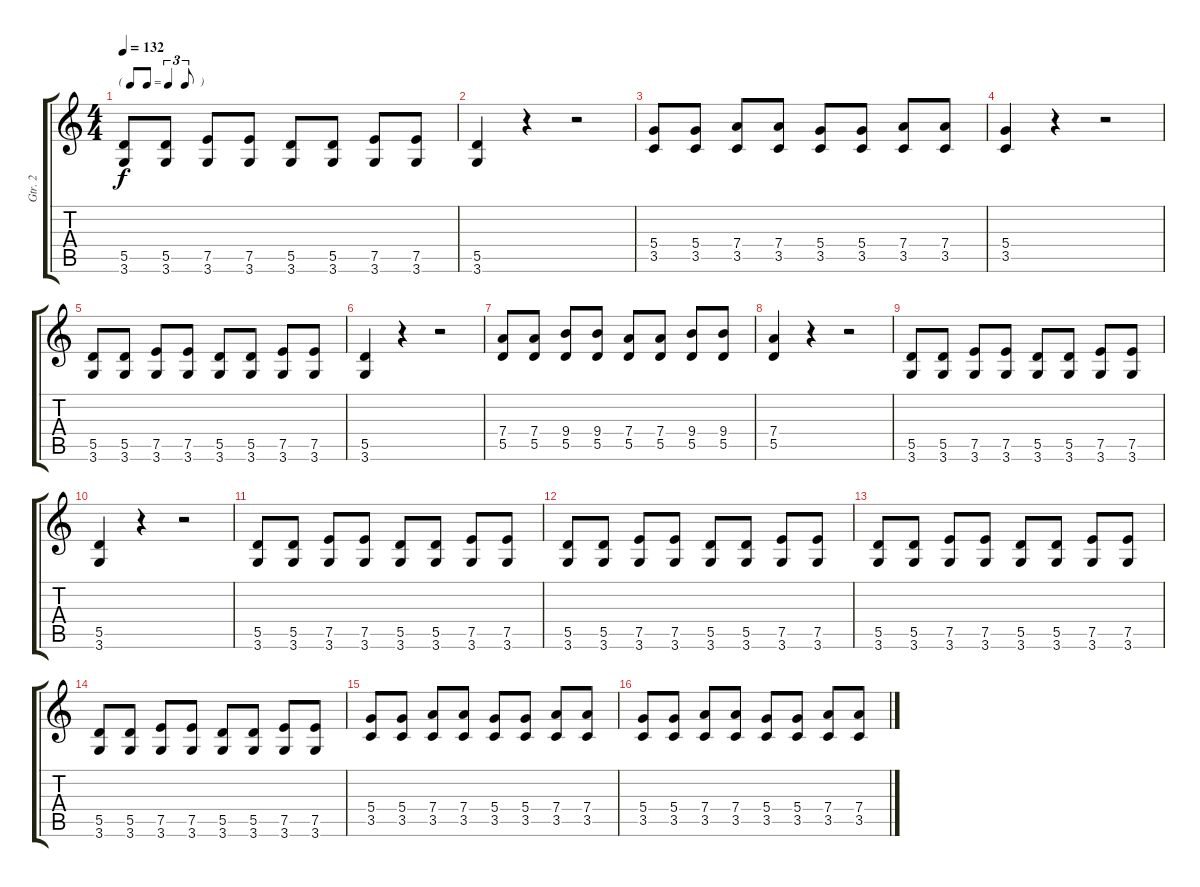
\track ("Gtr. 2" "Gtr. 2") {instrument electricguitarclean}
\staff {score tabs}
\tuning (E4 B3 G3 D3 A2 E2) {hide}
\ts (4 4)
\tf triplet8th
\tempo 132
\clef g2
\ks c
(5.5 3.6).8{dy f} (5.5 3.6).8 (7.5 3.6).8 (7.5 3.6).8 (5.5 3.6).8 (5.5 3.6).8 (7.5 3.6).8 (7.5 3.6).8 |
(5.5 3.6).4 r.4 r.2 |
(5.4 3.5).8 (5.4 3.5).8 (7.4 3.5).8 (7.4 3.5).8 (5.4 3.5).8 (5.4 3.5).8 (7.4 3.5).8 (7.4 3.5).8 |
(5.4 3.5).4 r.4 r.2 |
(5.5 3.6).8 (5.5 3.6).8 (7.5 3.6).8 (7.5 3.6).8 (5.5 3.6).8 (5.5 3.6).8 (7.5 3.6).8 (7.5 3.6).8 |
(5.5 3.6).4 r.4 r.2 |
(7.4 5.5).8 (7.4 5.5).8 (9.4 5.5).8 (9.4 5.5).8 (7.4 5.5).8 (7.4 5.5).8 (9.4 5.5).8 (9.4 5.5).8 |
(7.4 5.5).4 r.4 r.2 |
(5.5 3.6).8 (5.5 3.6).8 (7.5 3.6).8 (7.5 3.6).8 (5.5 3.6).8 (5.5 3.6).8 (7.5 3.6).8 (7.5 3.6).8 |
(5.5 3.6).4 r.4 r.2 |
(5.5 3.6).8 (5.5 3.6).8 (7.5 3.6).8 (7.5 3.6).8 (5.5 3.6).8 (5.5 3.6).8 (7.5 3.6).8 (7.5 3.6).8 |
(5.5 3.6).8 (5.5 3.6).8 (7.5 3.6).8 (7.5 3.6).8 (5.5 3.6).8 (5.5 3.6).8 (7.5 3.6).8 (7.5 3.6).8 |
(5.5 3.6).8 (5.5 3.6).8 (7.5 3.6).8 (7.5 3.6).8 (5.5 3.6).8 (5.5 3.6).8 (7.5 3.6).8 (7.5 3.6).8 |
(5.5 3.6).8 (5.5 3.6).8 (7.5 3.6).8 (7.5 3.6).8 (5.5 3.6).8 (5.5 3.6).8 (7.5 3.6).8 (7.5 3.6).8 |
(5.4 3.5).8 (5.4 3.5).8 (7.4 3.5).8 (7.4 3.5).8 (5.4 3.5).8 (5.4 3.5).8 (7.4 3.5).8 (7.4 3.5).8 |
(5.4 3.5).8 (5.4 3.5).8 (7.4 3.5).8 (7.4 3.5).8 (5.4 3.5).8 (5.4 3.5).8 (7.4 3.5).8 (7.4 3.5).8
